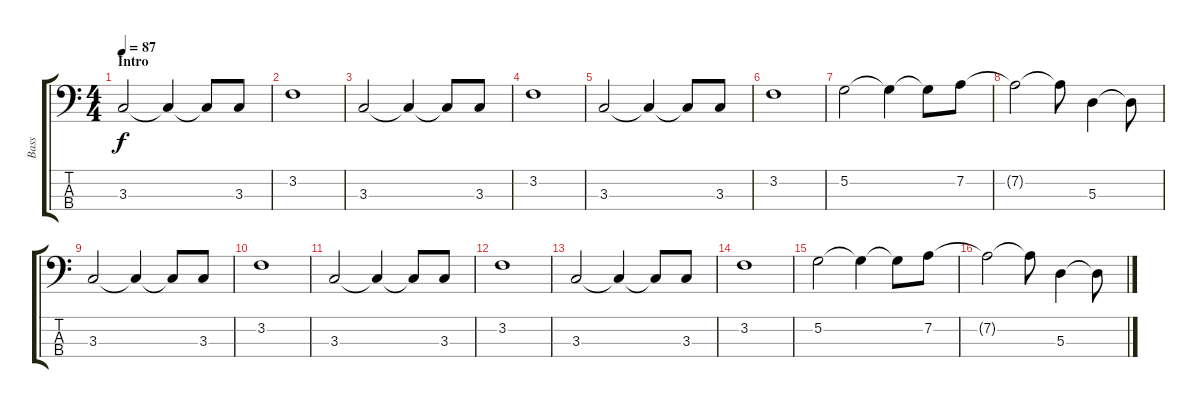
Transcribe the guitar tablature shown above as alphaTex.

\track ("Bass" "Bass") {instrument electricbasspick}
\staff {score tabs}
\tuning (G2 D2 A1 E1) {hide}
\ts (4 4)
\section ("" "Intro")
\tempo 87
\clef f4
\ks c
3.3.2{dy f instrument electricbasspick} 3.3{t}.4 3.3{t}.8 3.3.8 |
3.2.1 |
3.3.2 3.3{t}.4 3.3{t}.8 3.3.8 |
3.2.1 |
3.3.2 3.3{t}.4 3.3{t}.8 3.3.8 |
3.2.1 |
5.2.2 5.2{t}.4 5.2{t}.8 7.2.8 |
7.2{t}.2 7.2{t}.8 5.3.4 5.3{t}.8 |
3.3.2 3.3{t}.4 3.3{t}.8 3.3.8 |
3.2.1 |
3.3.2 3.3{t}.4 3.3{t}.8 3.3.8 |
3.2.1 |
3.3.2 3.3{t}.4 3.3{t}.8 3.3.8 |
3.2.1 |
5.2.2 5.2{t}.4 5.2{t}.8 7.2.8 |
7.2{t}.2 7.2{t}.8 5.3.4 5.3{t}.8
